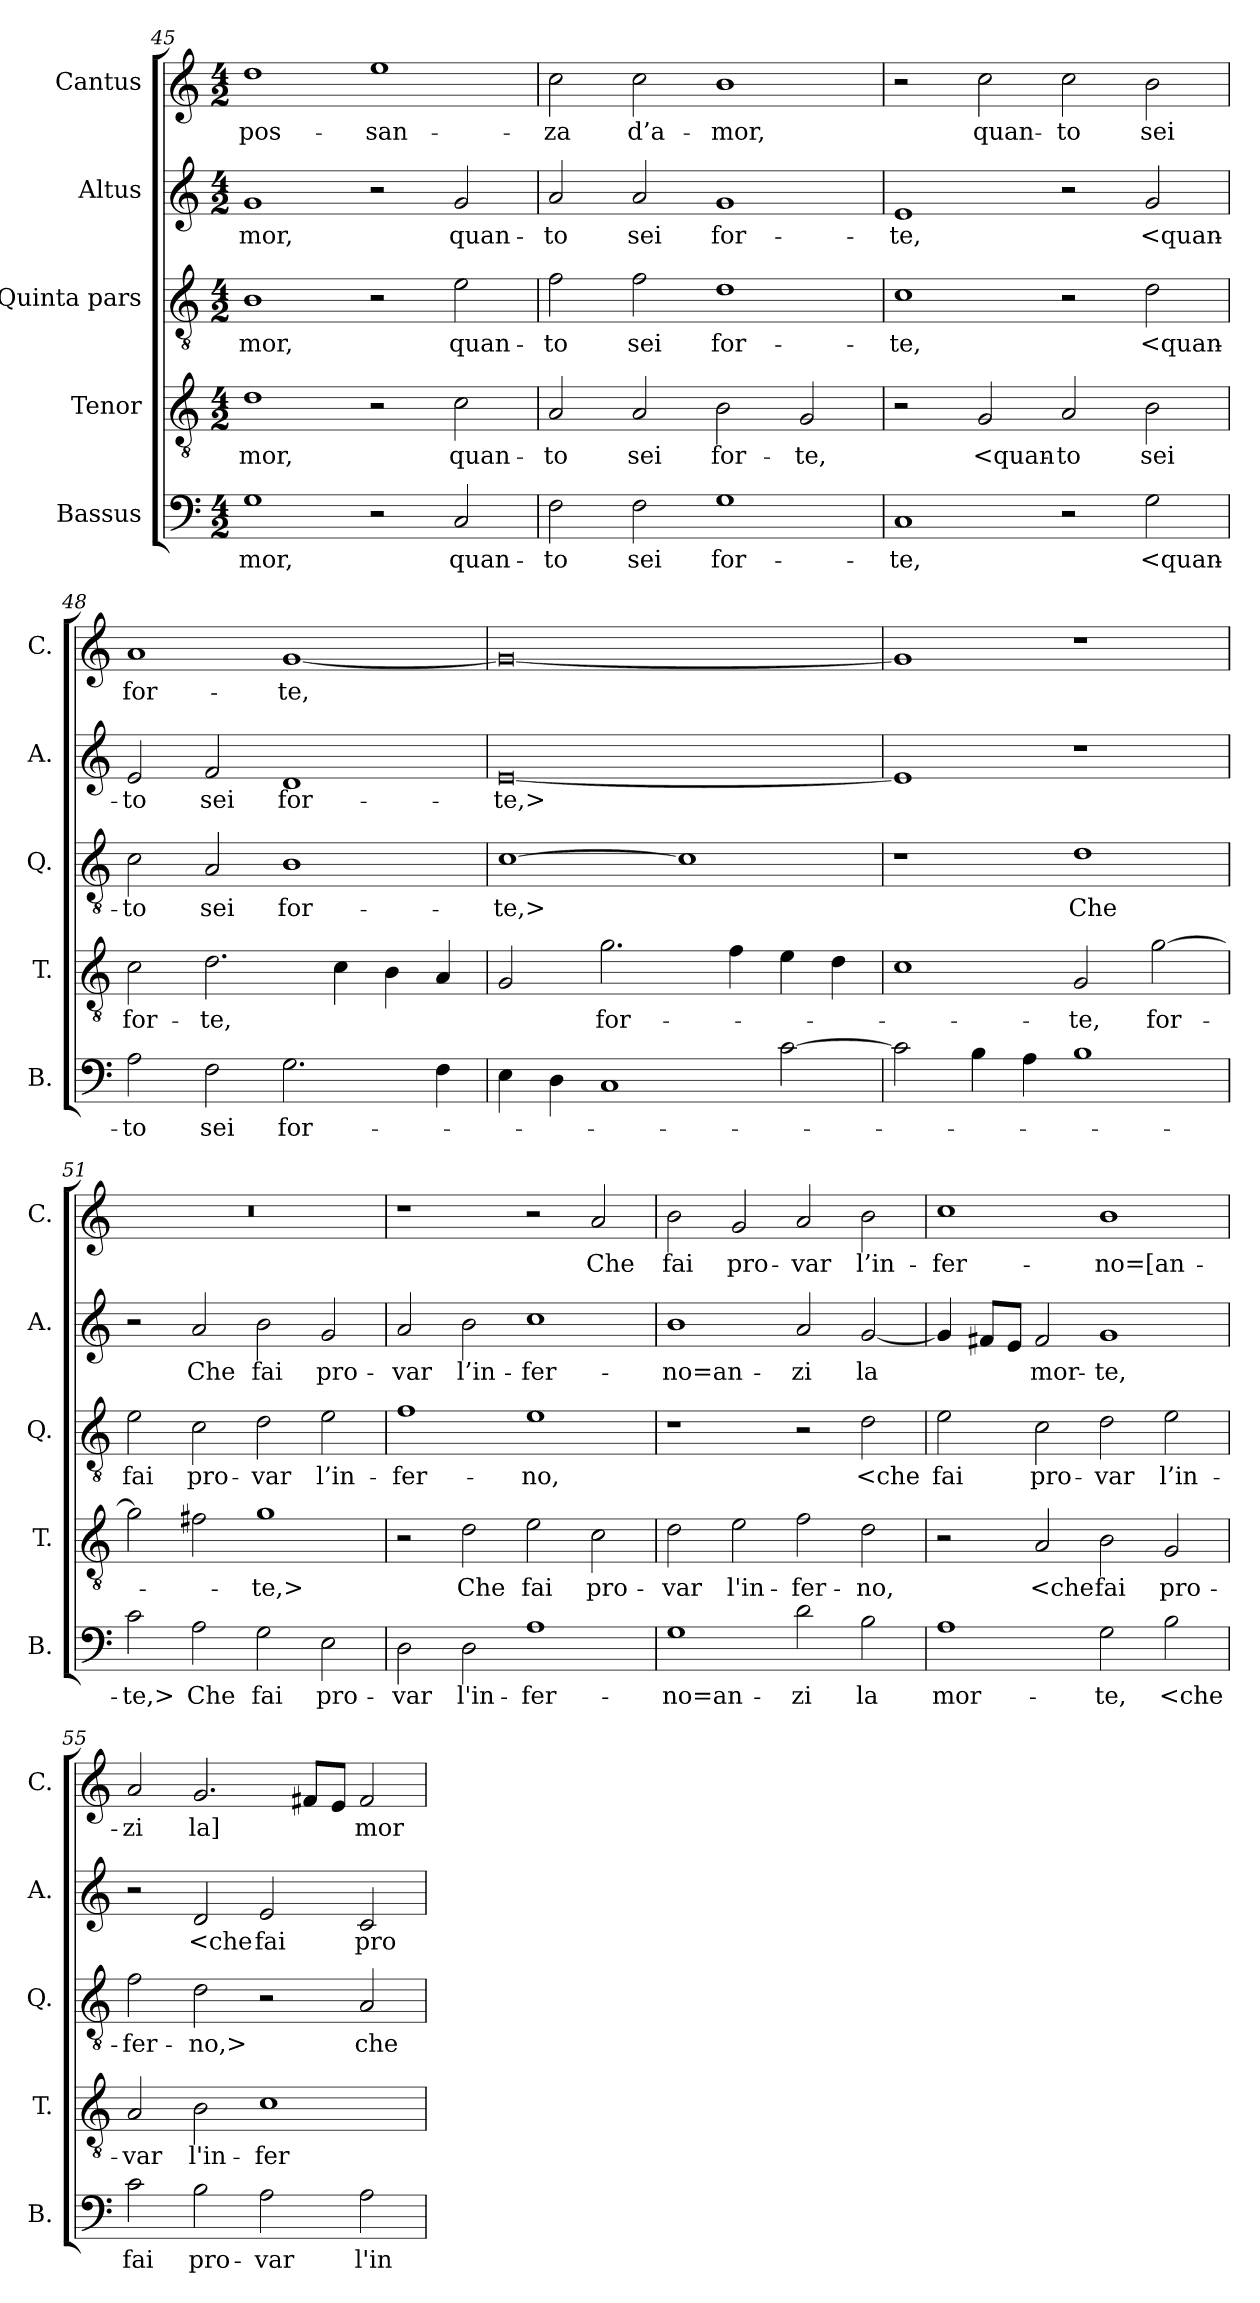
**kern	**text	**kern	**text	**kern	**text	**kern	**text	**kern	**text
*part5	*part5	*part4	*part4	*part3	*part3	*part2	*part2	*part1	*part1
*staff5	*staff5	*staff4	*staff4	*staff3	*staff3	*staff2	*staff2	*staff1	*staff1
*I"Bassus	*	*I"Tenor	*	*I"Quinta pars	*	*I"Altus	*	*I"Cantus	*
*I'B.	*	*I'T.	*	*I'Q.	*	*I'A.	*	*I'C.	*
*clefF4	*	*clefGv2	*	*clefGv2	*	*clefG2	*	*clefG2	*
*	*	*ITrd7c12	*	*ITrd7c12	*	*	*	*	*
*k[]	*	*k[]	*	*k[]	*	*k[]	*	*k[]	*
*C:	*	*C:	*	*C:	*	*C:	*	*C:	*
*M4/2	*	*M4/2	*	*M4/2	*	*M4/2	*	*M4/2	*
=45	=45	=45	=45	=45	=45	=45	=45	=45	=45
1G\	-mor,	1D\	-mor,	1BB\	-mor,	1g/	-mor,	1dd\	pos-
2r	.	2r	.	2r	.	2r	.	1ee\	-san-
2C/	quan-	2C\	quan-	2E\	quan-	2g/	quan-	.	.
=46	=46	=46	=46	=46	=46	=46	=46	=46	=46
2F\	-to	2AA/	-to	2F\	-to	2a/	-to	2cc\	-za
2F\	sei	2AA/	sei	2F\	sei	2a/	sei	2cc\	d’a-
1G\	for-	2BB\	for-	1D\	for-	1g/	for-	1b\	-mor,
.	.	2GG/	-te,	.	.	.	.	.	.
=47	=47	=47	=47	=47	=47	=47	=47	=47	=47
1C/	-te,	2r	.	1C\	-te,	1e/	-te,	2r	.
.	.	2GG/	<quan-	.	.	.	.	2cc\	quan-
2r	.	2AA/	-to	2r	.	2r	.	2cc\	-to
2G\	<quan-	2BB\	sei	2D\	<quan-	2g/	<quan-	2b\	sei
=48	=48	=48	=48	=48	=48	=48	=48	=48	=48
2A\	-to	2C\	for-	2C\	-to	2e/	-to	1a/	for-
2F\	sei	2.D\	-te,	2AA/	sei	2f/	sei	.	.
2.G\	for-	.	.	1BB\	for-	1d/	for-	[1g/	-te,
.	.	4C\	.	.	.	.	.	.	.
.	.	4BB\	.	.	.	.	.	.	.
4F\	.	4AA/	.	.	.	.	.	.	.
=49	=49	=49	=49	=49	=49	=49	=49	=49	=49
4E\	.	2GG/	.	[1C\	-te,>	[0e/	-te,>	0g/_	.
4D\	.	.	.	.	.	.	.	.	.
1C/	.	2.G\	for-	.	.	.	.	.	.
.	.	.	.	1C\]	.	.	.	.	.
.	.	4F\	.	.	.	.	.	.	.
[2c\	.	4E\	.	.	.	.	.	.	.
.	.	4D\	.	.	.	.	.	.	.
=50	=50	=50	=50	=50	=50	=50	=50	=50	=50
2c\]	.	1C\	.	1r	.	1e/]	.	1g/]	.
4B\	.	.	.	.	.	.	.	.	.
4A\	.	.	.	.	.	.	.	.	.
1B\	.	2GG/	-te,	1D\	Che	1r	.	1r	.
.	.	[2G\	for-	.	.	.	.	.	.
=51	=51	=51	=51	=51	=51	=51	=51	=51	=51
2c\	-te,>	2G\]	.	2E\	fai	2r	.	0r	.
2A\	Che	2F#\	.	2C\	pro-	2a/	Che	.	.
2G\	fai	1G\	-te,>	2D\	-var	2b\	fai	.	.
2E\	pro-	.	.	2E\	l’in-	2g/	pro-	.	.
=52	=52	=52	=52	=52	=52	=52	=52	=52	=52
2D\	-var	2r	.	1F\	-fer-	2a/	-var	1r	.
2D\	l'in-	2D\	Che	.	.	2b\	l’in-	.	.
1A\	-fer-	2E\	fai	1E\	-no,	1cc\	-fer-	2r	.
.	.	2C\	pro-	.	.	.	.	2a/	Che
=53	=53	=53	=53	=53	=53	=53	=53	=53	=53
1G\	-no=an-	2D\	-var	1r	.	1b\	-no=an-	2b\	fai
.	.	2E\	l'in-	.	.	.	.	2g/	pro-
2d\	-zi	2F\	-fer-	2r	.	2a/	-zi	2a/	-var
2B\	la	2D\	-no,	2D\	<che	[2g/	la	2b\	l’in-
=54	=54	=54	=54	=54	=54	=54	=54	=54	=54
1A\	mor-	2r	.	2E\	fai	4g/]	.	1cc\	-fer-
.	.	.	.	.	.	8f#/L	.	.	.
.	.	.	.	.	.	8e/J	.	.	.
.	.	2AA/	<che	2C\	pro-	2f#/	mor-	.	.
2G\	-te,	2BB\	fai	2D\	-var	1g/	-te,	1b\	-no=[an-
2B\	<che	2GG/	pro-	2E\	l’in-	.	.	.	.
=55	=55	=55	=55	=55	=55	=55	=55	=55	=55
2c\	fai	2AA/	-var	2F\	-fer-	2r	.	2a/	-zi
2B\	pro-	2BB\	l'in-	2D\	-no,>	2d/	<che	2.g/	la]
2A\	-var	1C\	-fer-	2r	.	2e/	fai	.	.
.	.	.	.	.	.	.	.	8f#/L	.
.	.	.	.	.	.	.	.	8e/J	.
2A\	l'in-	.	.	2AA/	che	2c/	pro-	2f#/	mor-
=	=	=	=	=	=	=	=	=	=
*-	*-	*-	*-	*-	*-	*-	*-	*-	*-
